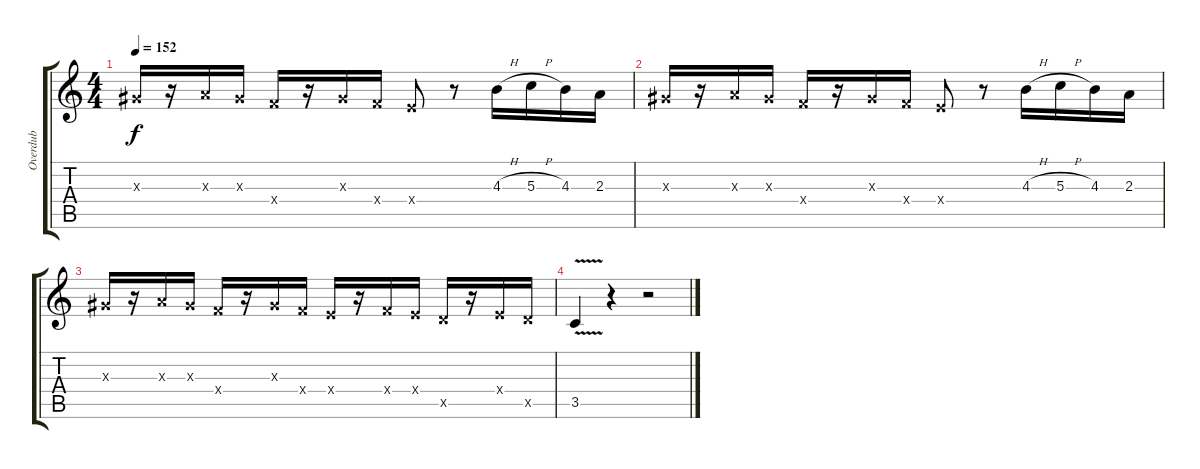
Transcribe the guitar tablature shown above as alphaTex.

\track ("Overdub" "Overdub") {instrument fretlessbass}
\staff {score tabs}
\tuning (E4 B3 G3 D3 A2 E2) {hide}
\ts (4 4)
\tempo 152
\clef g2
\ks c
1.3{x}.16{dy f} r.16 2.3{x}.16 1.3{x}.16 3.4{x}.16 r.16 1.3{x}.16 3.4{x}.16 2.4{x}.8 r.8 4.3{h}.16 5.3{h}.16 4.3.16 2.3.16 |
1.3{x}.16 r.16 2.3{x}.16 1.3{x}.16 3.4{x}.16 r.16 1.3{x}.16 3.4{x}.16 2.4{x}.8 r.8 4.3{h}.16 5.3{h}.16 4.3.16 2.3.16 |
1.3{x}.16 r.16 2.3{x}.16 1.3{x}.16 3.4{x}.16 r.16 1.3{x}.16 3.4{x}.16 2.4{x}.16 r.16 3.4{x}.16 2.4{x}.16 5.5{x}.16 r.16 2.4{x}.16 5.5{x}.16 |
3.5{v}.4 r.4 r.2
